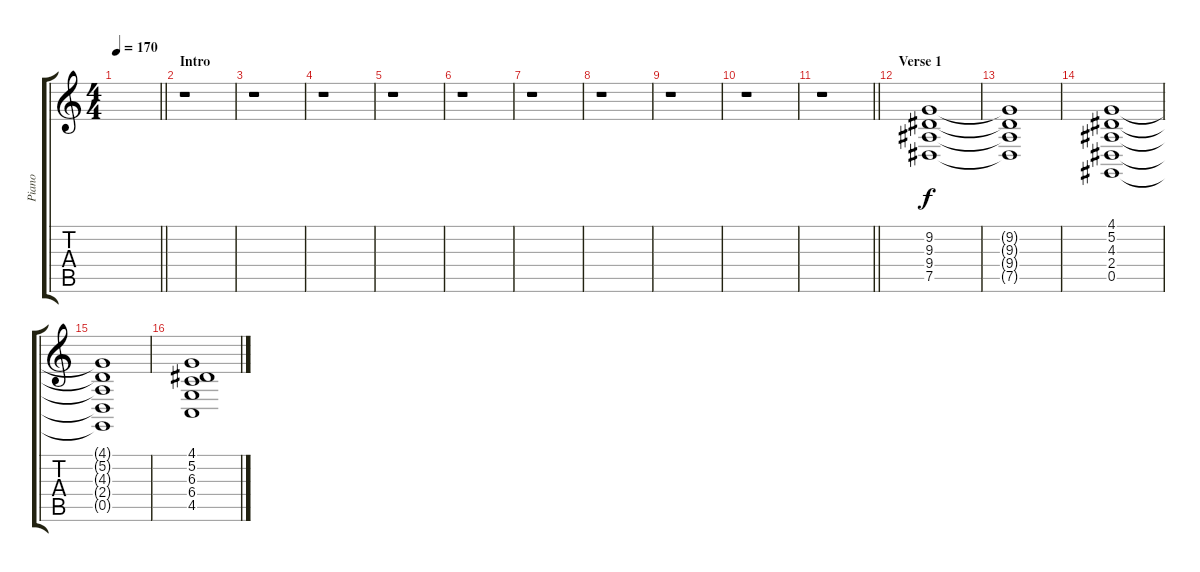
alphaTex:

\track ("Piano" "Piano") {instrument acousticgrandpiano}
\staff {score tabs}
\tuning (Eb4 Bb3 Gb3 Db3 Ab2 Eb2) {hide}
\ts (4 4)
\tempo 170
\clef g2
\barLineRight lightlight
\ks c
|
\section ("" "Intro")
r.1 |
r.1 |
r.1 |
r.1 |
r.1 |
r.1 |
r.1 |
r.1 |
r.1 |
\barLineRight lightlight
r.1 |
\section ("" "Verse 1")
(9.2 9.3 9.4 7.5).1 |
(9.2{t} 9.3{t} 9.4{t} 7.5{t}).1 |
(4.1 5.2 4.3 2.4 0.5).1 |
(4.1{t} 5.2{t} 4.3{t} 2.4{t} 0.5{t}).1 |
(4.1 5.2 6.3 6.4 4.5).1
